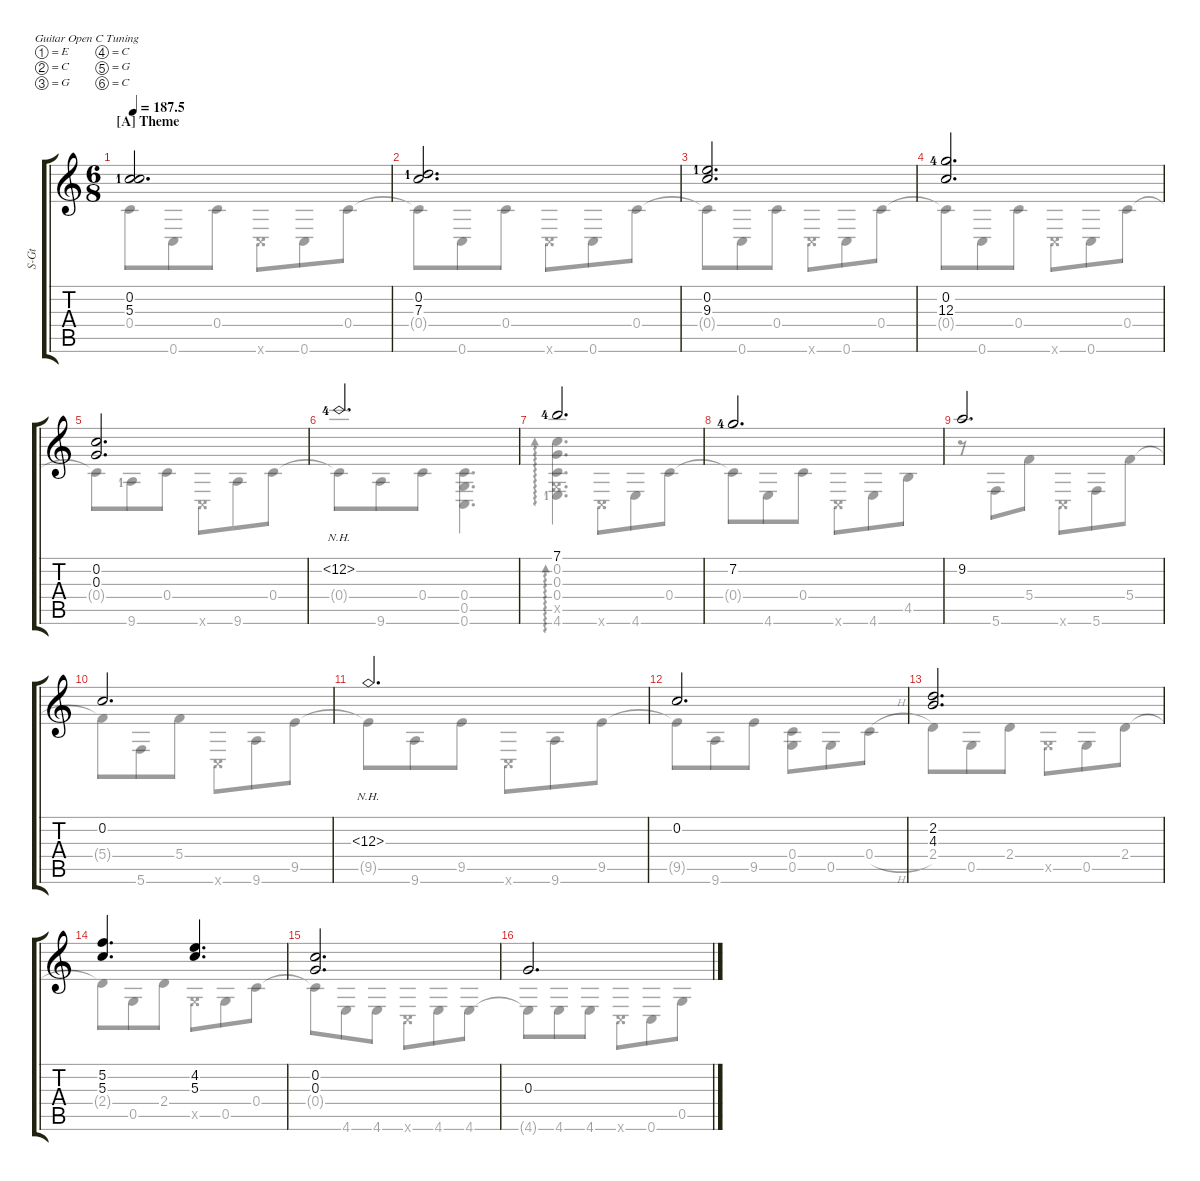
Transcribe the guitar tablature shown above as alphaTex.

\defaultSystemsLayout 4
\hideDynamics
\bracketExtendMode groupsimilarinstruments
\otherSystemsTrackNameOrientation horizontal
\track ("Steel-String Guitar" "S-Gt") {instrument acousticguitarsteel}
\staff {score tabs}
\tuning (E4 C4 G3 C3 G2 C2)
\voice
\ts (6 8)
\section ("A" "Theme")
\tempo
187.5
\accidentals auto
\clef g2
\ottava regular
\simile none
\ks c
(5.3{lf 2} 0.2).2{d dy mf beam Up} |
(7.3{lf 2} 0.2).2{d beam Up} |
(9.3{lf 2} 0.2).2{d beam Up} |
(12.3{lf 5} 0.2).2{d beam Up} |
(0.2 0.3).2{d beam Up} |
12.2{nh lf 5}.2{d beam Up} |
7.1{lf 5}.2{d beam Up} |
7.2{lf 5}.2{d beam Up} |
9.2.2{d beam Up} |
0.2.2{d beam Up} |
12.3{nh}.2{d beam Up} |
0.2.2{d beam Up} |
(2.2 4.3).2{d beam Up} |
(5.2 5.3).4{d beam Up} (5.3 4.2).4{d beam Up} |
(0.2 0.3).2{d beam Up} |
0.3.2{d beam Up}
\voice
\clef g2
\ottava regular
\simile none
\ks c
0.4.8{dy mf beam Down} 0.6.8{beam Down} 0.4.8{beam Down} 0.6{x}.8{beam Down} 0.6.8{beam Down} 0.4.8{beam Down} |
0.4{t}.8{beam Down} 0.6.8{beam Down} 0.4.8{beam Down} 0.6{x}.8{beam Down} 0.6.8{beam Down} 0.4.8{beam Down} |
0.4{t}.8{beam Down} 0.6.8{beam Down} 0.4.8{beam Down} 0.6{x}.8{beam Down} 0.6.8{beam Down} 0.4.8{beam Down} |
0.4{t}.8{beam Down} 0.6.8{beam Down} 0.4.8{beam Down} 0.6{x}.8{beam Down} 0.6.8{beam Down} 0.4.8{beam Down} |
0.4{t}.8{beam Down} 9.6{lf 2}.8{beam Down} 0.4.8{beam Down} 0.6{x}.8{beam Down} 9.6.8{beam Down} 0.4.8{beam Down} |
0.4{t}.8{beam Down} 9.6.8{beam Down} 0.4.8{beam Down} (0.6 0.5 0.4).4{d beam Down} |
(0.2 0.3 0.4 0.5{x} 4.6{lf 2}).4{d ad 0 beam Down} 0.6{x}.8{beam Down} 4.6.8{beam Down} 0.4.8{beam Down} |
0.4{t}.8{beam Down} 4.6.8{beam Down} 0.4.8{beam Down} 0.6{x}.8{beam Down} 4.6.8{beam Down} 4.5.8{beam Down} |
r.8{beam Down} 5.6.8{beam Down} 5.4.8{beam Down} 0.6{x}.8{beam Down} 5.6.8{beam Down} 5.4.8{beam Down} |
5.4{t}.8{beam Down} 5.6.8{beam Down} 5.4.8{beam Down} 0.6{x}.8{beam Down} 9.6.8{beam Down} 9.5.8{beam Down} |
9.5{t}.8{beam Down} 9.6.8{beam Down} 9.5.8{beam Down} 0.6{x}.8{beam Down} 9.6.8{beam Down} 9.5.8{beam Down} |
9.5{t}.8{beam Down} 9.6.8{beam Down} 9.5.8{beam Down} (0.5 0.4).8{beam Down} 0.5.8{beam Down} 0.4{h}.8{beam Down} |
2.4.8{beam Down} 0.5.8{beam Down} 2.4.8{beam Down} 0.5{x}.8{beam Down} 0.5.8{beam Down} 2.4.8{beam Down} |
2.4{t}.8{beam Down} 0.5.8{beam Down} 2.4.8{beam Down} 0.5{x}.8{beam Down} 0.5.8{beam Down} 0.4.8{beam Down} |
0.4{t}.8{beam Down} 4.6.8{beam Down} 4.6.8{beam Down} 0.6{x}.8{beam Down} 4.6.8{beam Down} 4.6.8{beam Down} |
4.6{t}.8{beam Down} 4.6.8{beam Down} 4.6.8{beam Down} 0.6{x}.8{beam Down} 0.6{h}.8{beam Down} 0.5{h}.8{beam Down}
